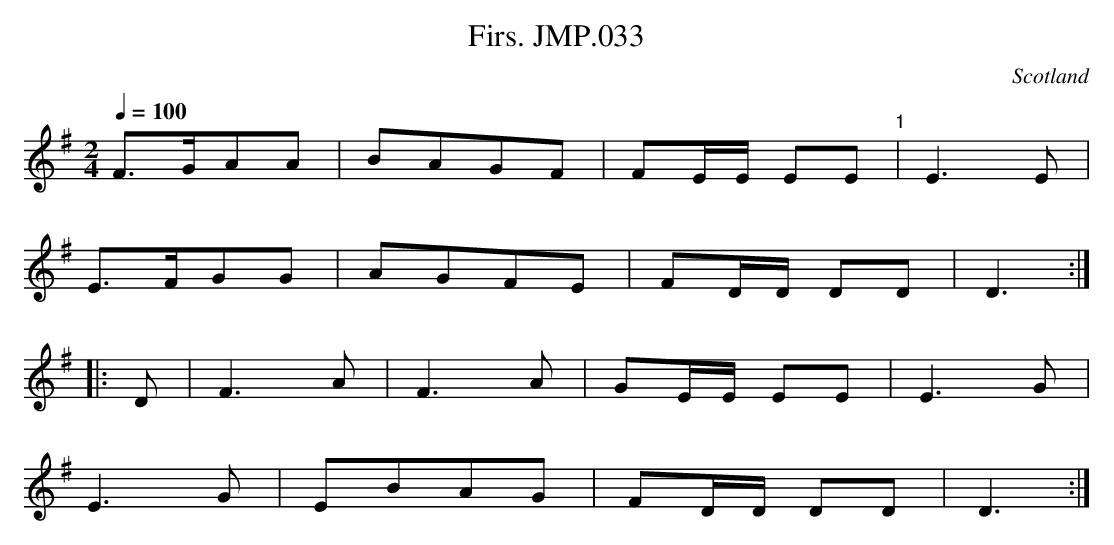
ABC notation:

X:1
T:Firs. JMP.033
M:2/4
L:1/8
Q:1/4=100
O:Scotland
K:G major
F>GAA | BAGF | FE/E/  EE "1" | E3 E |!
E>FGG | AGFE | FD/D/ DD | D3 :|!
|:D | F3 A | F3 A | GE/E/ EE | E3 G |!
E3G| EBAG |  FD/D/ DD | D3 :|
